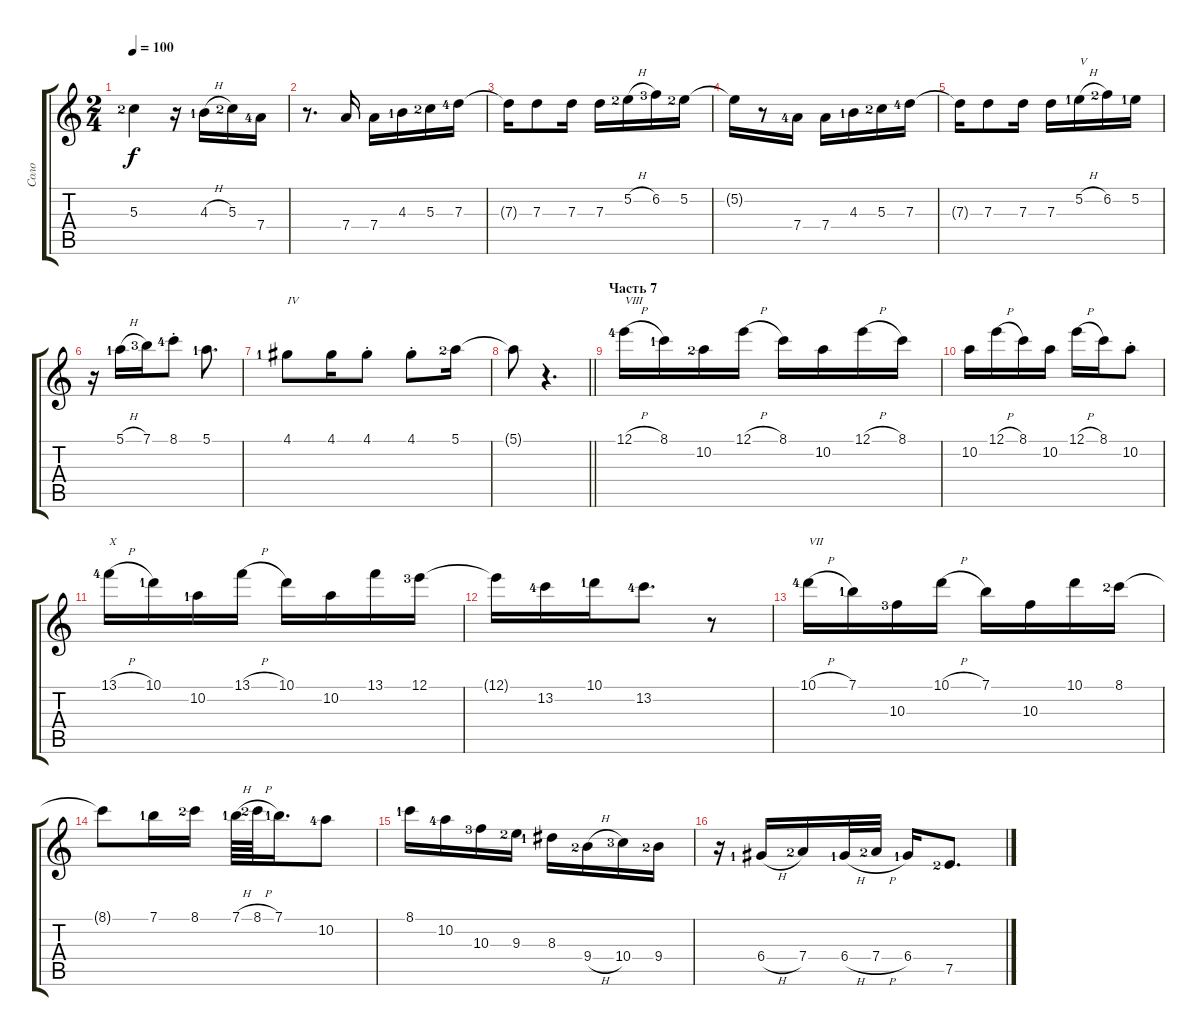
\track ("Соло" "Соло") {instrument acousticguitarsteel}
\staff {score tabs}
\tuning (E4 B3 G3 D3 A2 E2) {hide}
\ts (2 4)
\tempo 100
\clef g2
\ks c
5.3{lf 3}.4{dy f} r.16 4.3{h lf 2}.16 5.3{lf 3}.16 7.4{lf 5}.16 |
r.8{d} 7.4.16 7.4.16 4.3{lf 2}.16 5.3{lf 3}.16 7.3{lf 5}.16 |
7.3{t}.16 7.3.8 7.3.16 7.3.16 5.2{h lf 3}.16 6.2{lf 4}.16 5.2{lf 3}.16 |
5.2{t}.16 r.8 7.4{lf 5}.16 7.4.16 4.3{lf 2}.16 5.3{lf 3}.16 7.3{lf 5}.16 |
7.3{t}.16 7.3.8 7.3.16 7.3.16 5.2{h lf 2}.16{txt "V"} 6.2{lf 3}.16 5.2{lf 2}.16 |
r.16 5.1{h lf 2}.16 7.1{lf 4}.16 8.1{st lf 5}.8 5.1{lf 2}.8{d} |
4.1{lf 2}.8{txt "IV"} 4.1.16 4.1{st}.8 4.1{st}.8 5.1{lf 3}.16 |
\barLineRight lightlight
5.1{t}.8 r.4{d} |
\section ("" "Часть 7")
12.1{h lf 5}.16{txt "VIII" volume 0} 8.1{lf 2}.16 10.2{lf 3}.16 12.1{h}.16 8.1.16 10.2.16 12.1{h}.16 8.1.16 |
10.2.16 12.1{h}.16 8.1.16 10.2.16 12.1{h}.16 8.1.16 10.2{st}.8 |
13.1{h lf 5}.16{txt "X"} 10.1{lf 2}.16 10.2{lf 2}.16 13.1{h}.16 10.1.16 10.2.16 13.1.16 12.1{lf 4}.16 |
12.1{t}.16 13.2{lf 5}.16 10.1{lf 2}.16 13.2{lf 5}.8{d} r.8 |
10.1{h lf 5}.16{txt "VII"} 7.1{lf 2}.16 10.3{lf 4}.16 10.1{h}.16 7.1.16 10.3.16 10.1.16 8.1{lf 3}.16 |
8.1{t}.8 7.1{lf 2}.16 8.1{lf 3}.16 7.1{h lf 2}.64 8.1{h lf 3}.64 7.1{lf 2}.16{d} 10.2{lf 5}.8 |
8.1{lf 2}.16 10.2{lf 5}.16 10.3{lf 4}.16 9.3{lf 3}.16 8.3{lf 2}.16 9.4{h lf 3}.16 10.4{lf 4}.16 9.4{lf 3}.16 |
r.16 6.4{h lf 2}.16 7.4{lf 3}.16 6.4{h lf 2}.32 7.4{h lf 3}.32 6.4{lf 2}.16 7.5{ss lf 3}.8{d}
